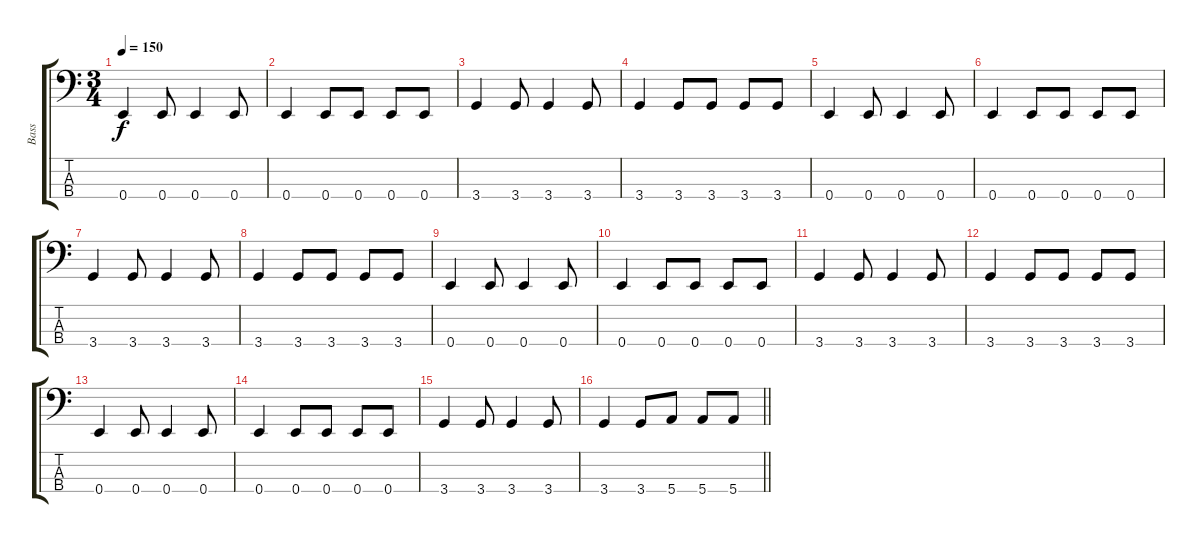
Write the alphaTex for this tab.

\track ("Bass" "Bass") {instrument electricbasspick}
\staff {score tabs}
\tuning (G2 D2 A1 E1) {hide}
\ts (3 4)
\tempo 150
\clef f4
\ks c
0.4.4{dy f} 0.4.8 0.4.4 0.4.8 |
0.4.4 0.4.8 0.4.8 0.4.8 0.4.8 |
3.4.4 3.4.8 3.4.4 3.4.8 |
3.4.4 3.4.8 3.4.8 3.4.8 3.4.8 |
0.4.4 0.4.8 0.4.4 0.4.8 |
0.4.4 0.4.8 0.4.8 0.4.8 0.4.8 |
3.4.4 3.4.8 3.4.4 3.4.8 |
3.4.4 3.4.8 3.4.8 3.4.8 3.4.8 |
0.4.4 0.4.8 0.4.4 0.4.8 |
0.4.4 0.4.8 0.4.8 0.4.8 0.4.8 |
3.4.4 3.4.8 3.4.4 3.4.8 |
3.4.4 3.4.8 3.4.8 3.4.8 3.4.8 |
0.4.4 0.4.8 0.4.4 0.4.8 |
0.4.4 0.4.8 0.4.8 0.4.8 0.4.8 |
3.4.4 3.4.8 3.4.4 3.4.8 |
\barLineRight lightlight
3.4.4 3.4.8 5.4.8 5.4.8 5.4.8
